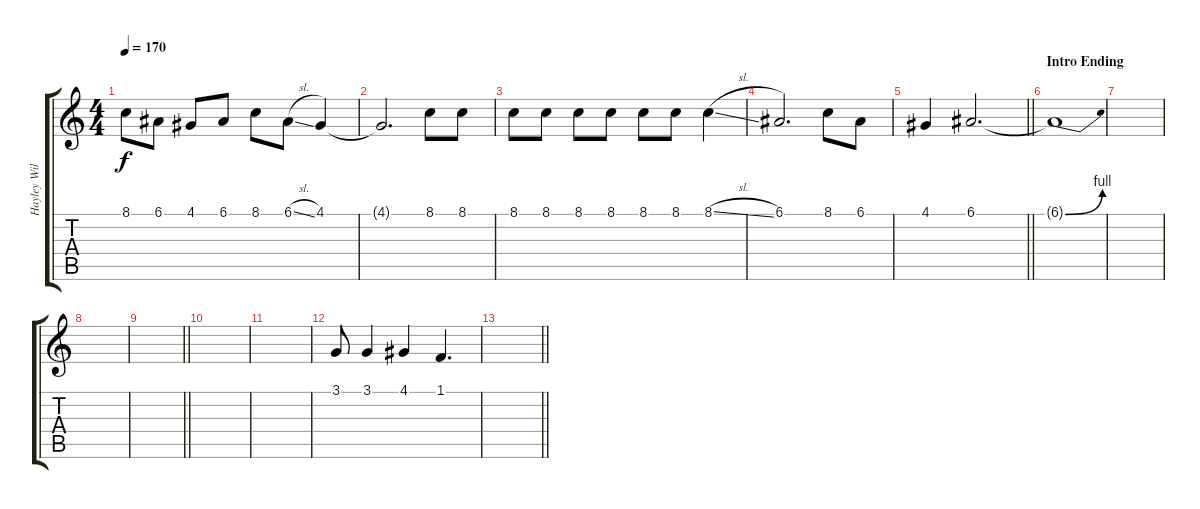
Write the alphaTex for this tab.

\track ("Hayley Williams (Vocals)" "Hayley Wil") {instrument clarinet}
\staff {score tabs}
\tuning (E4 B3 G3 D3 A2 E2) {hide}
\ts (4 4)
\tempo 170
\clef g2
\ks c
8.1.8{dy f} 6.1.8 4.1.8 6.1.8 8.1.8 6.1{sl}.8 4.1.4 |
4.1{t}.2{d} 8.1.8 8.1.8 |
8.1.8 8.1.8 8.1.8 8.1.8 8.1.8 8.1.8 8.1{sl}.4 |
6.1.2{d} 8.1.8 6.1.8 |
\barLineRight lightlight
4.1.4 6.1.2{d} |
\section ("" "Intro Ending")
6.1{be (bend 0 0 60 4) t}.1 |
|
|
\barLineRight lightlight
|
\section ("" "")
|
|
3.1.8 3.1.4 4.1.4 1.1.4{d} |
\barLineRight lightlight
